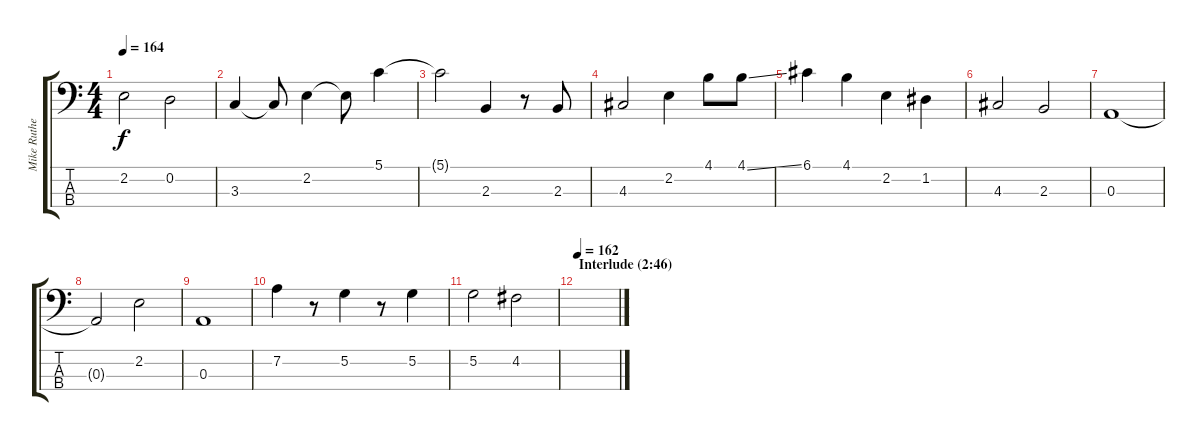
\track ("Mike Rutherford (bass)" "Mike Ruthe") {instrument electricbassfinger}
\staff {score tabs}
\tuning (G2 D2 A1 E1) {hide}
\ts (4 4)
\tempo 164
\clef f4
\ks c
2.2{t}.2{dy f} 0.2.2 |
3.3.4 3.3{t}.8 2.2.4 2.2{t}.8 5.1.4 |
5.1{t}.2 2.3.4 r.8 2.3.8 |
4.3.2 2.2.4 4.1.8 4.1{ss}.8 |
6.1.4 4.1.4 2.2.4 1.2.4 |
4.3.2 2.3.2 |
0.3.1 |
0.3{t}.2 2.2.2 |
0.3.1 |
7.2.4 r.8 5.2.4 r.8 5.2.4 |
5.2.2 4.2.2 |
\section ("" "Interlude (2:46)")
\tempo 162
